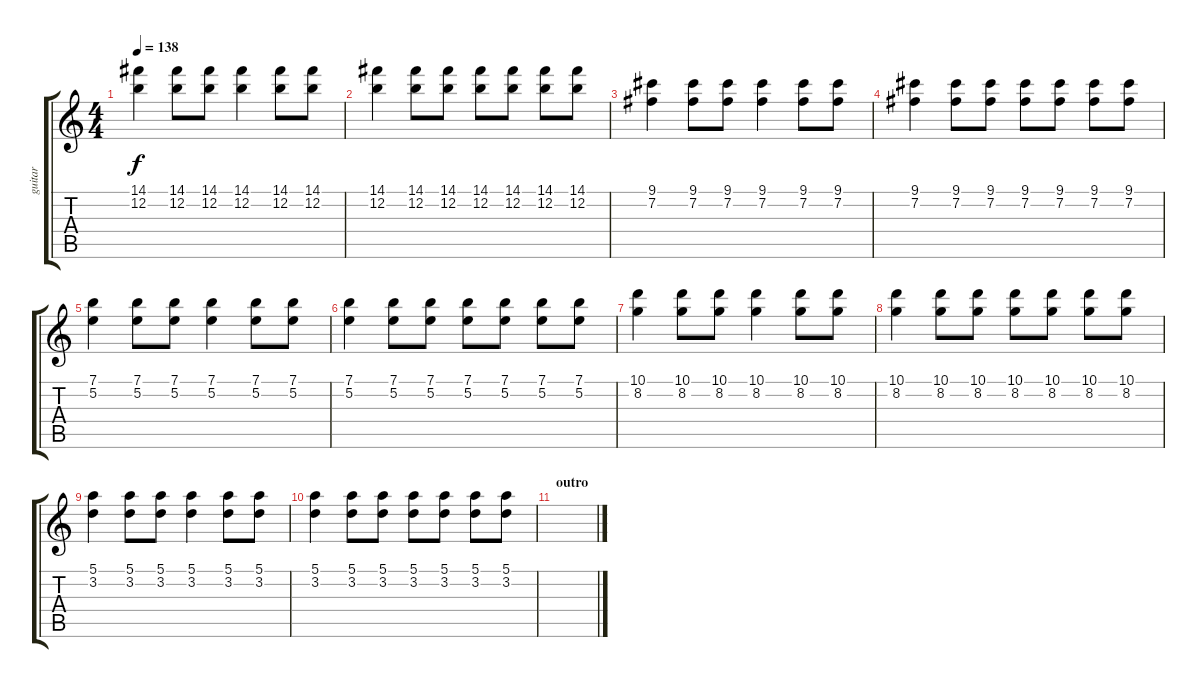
\track ("guitar " "guitar ") {instrument overdrivenguitar}
\staff {score tabs}
\tuning (E4 B3 G3 D3 A2 E2) {hide}
\ts (4 4)
\tempo 138
\clef g2
\ks c
(14.1 12.2).4{dy f} (14.1 12.2).8 (14.1 12.2).8 (14.1 12.2).4 (14.1 12.2).8 (14.1 12.2).8 |
(14.1 12.2).4 (14.1 12.2).8 (14.1 12.2).8 (14.1 12.2).8 (14.1 12.2).8 (14.1 12.2).8 (14.1 12.2).8 |
(9.1 7.2).4 (9.1 7.2).8 (9.1 7.2).8 (9.1 7.2).4 (9.1 7.2).8 (9.1 7.2).8 |
(9.1 7.2).4 (9.1 7.2).8 (9.1 7.2).8 (9.1 7.2).8 (9.1 7.2).8 (9.1 7.2).8 (9.1 7.2).8 |
(7.1 5.2).4 (7.1 5.2).8 (7.1 5.2).8 (7.1 5.2).4 (7.1 5.2).8 (7.1 5.2).8 |
(7.1 5.2).4 (7.1 5.2).8 (7.1 5.2).8 (7.1 5.2).8 (7.1 5.2).8 (7.1 5.2).8 (7.1 5.2).8 |
(10.1 8.2).4 (10.1 8.2).8 (10.1 8.2).8 (10.1 8.2).4 (10.1 8.2).8 (10.1 8.2).8 |
(10.1 8.2).4 (10.1 8.2).8 (10.1 8.2).8 (10.1 8.2).8 (10.1 8.2).8 (10.1 8.2).8 (10.1 8.2).8 |
(5.1 3.2).4 (5.1 3.2).8 (5.1 3.2).8 (5.1 3.2).4 (5.1 3.2).8 (5.1 3.2).8 |
(5.1 3.2).4 (5.1 3.2).8 (5.1 3.2).8 (5.1 3.2).8 (5.1 3.2).8 (5.1 3.2).8 (5.1 3.2).8 |
\section ("" "outro")
